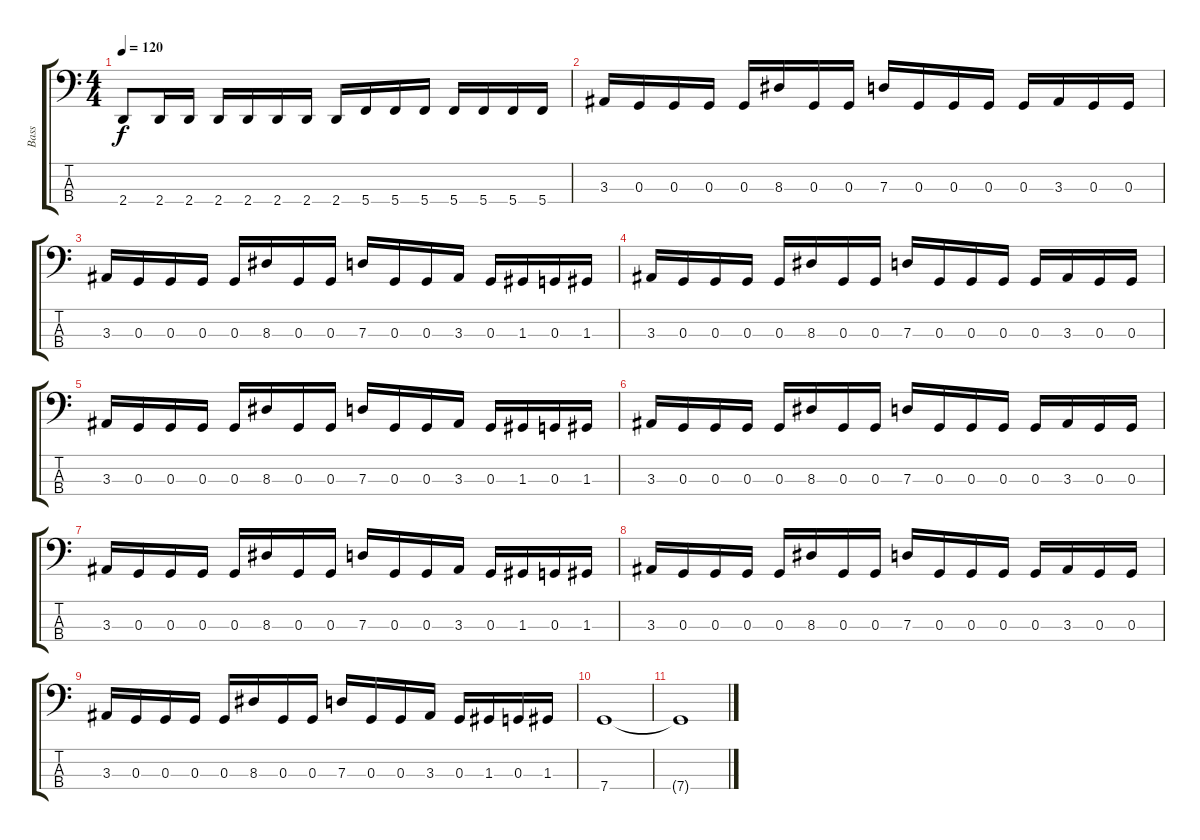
\track ("Bass" "Bass") {instrument electricbassfinger}
\staff {score tabs}
\tuning (F2 C2 G1 C1) {hide}
\ts (4 4)
\tempo 120
\clef f4
\ks c
2.4.8{dy f} 2.4.16 2.4.16 2.4.16 2.4.16 2.4.16 2.4.16 2.4.16 5.4.16 5.4.16 5.4.16 5.4.16 5.4.16 5.4.16 5.4.16 |
3.3.16 0.3.16 0.3.16 0.3.16 0.3.16 8.3.16 0.3.16 0.3.16 7.3.16 0.3.16 0.3.16 0.3.16 0.3.16 3.3.16 0.3.16 0.3.16 |
3.3.16 0.3.16 0.3.16 0.3.16 0.3.16 8.3.16 0.3.16 0.3.16 7.3.16 0.3.16 0.3.16 3.3.16 0.3.16 1.3.16 0.3.16 1.3.16 |
3.3.16 0.3.16 0.3.16 0.3.16 0.3.16 8.3.16 0.3.16 0.3.16 7.3.16 0.3.16 0.3.16 0.3.16 0.3.16 3.3.16 0.3.16 0.3.16 |
3.3.16 0.3.16 0.3.16 0.3.16 0.3.16 8.3.16 0.3.16 0.3.16 7.3.16 0.3.16 0.3.16 3.3.16 0.3.16 1.3.16 0.3.16 1.3.16 |
3.3.16 0.3.16 0.3.16 0.3.16 0.3.16 8.3.16 0.3.16 0.3.16 7.3.16 0.3.16 0.3.16 0.3.16 0.3.16 3.3.16 0.3.16 0.3.16 |
3.3.16 0.3.16 0.3.16 0.3.16 0.3.16 8.3.16 0.3.16 0.3.16 7.3.16 0.3.16 0.3.16 3.3.16 0.3.16 1.3.16 0.3.16 1.3.16 |
3.3.16 0.3.16 0.3.16 0.3.16 0.3.16 8.3.16 0.3.16 0.3.16 7.3.16 0.3.16 0.3.16 0.3.16 0.3.16 3.3.16 0.3.16 0.3.16 |
3.3.16 0.3.16 0.3.16 0.3.16 0.3.16 8.3.16 0.3.16 0.3.16 7.3.16 0.3.16 0.3.16 3.3.16 0.3.16 1.3.16 0.3.16 1.3.16 |
7.4.1 |
7.4{t}.1
